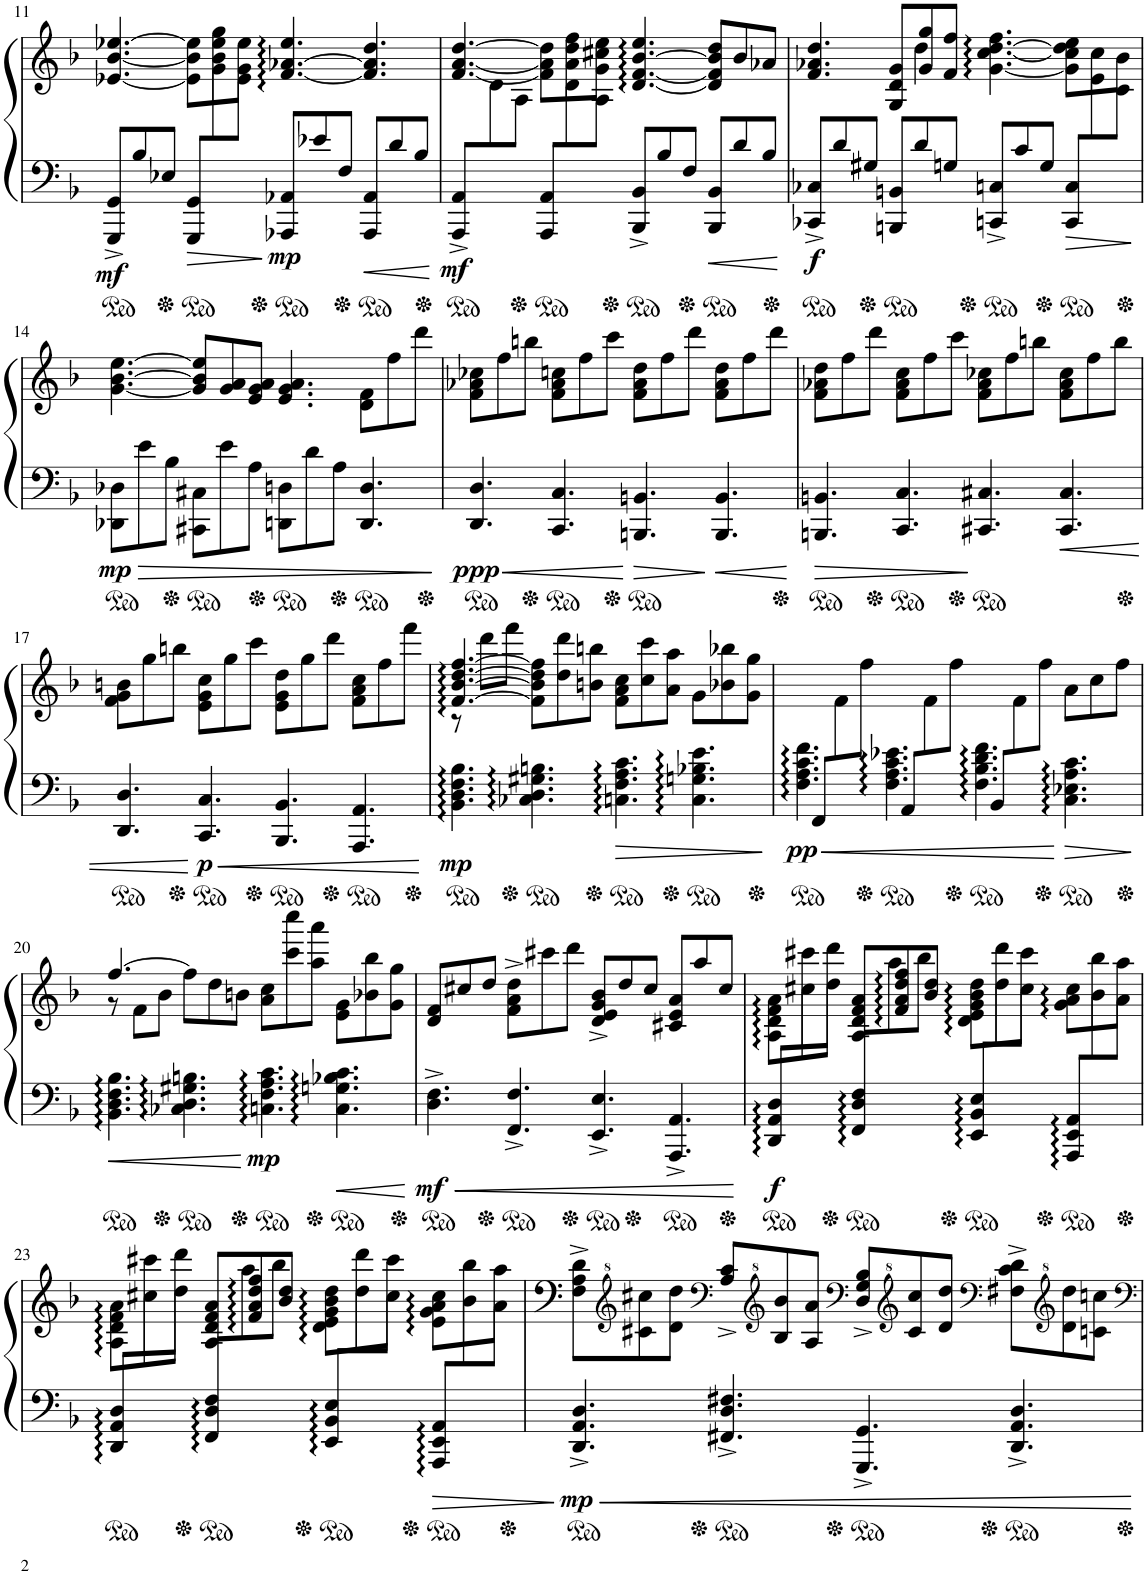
**kern	**kern	**dynam
*part1	*part1	*part1
*staff2	*staff1	*staff1/2
*I"Piano	*	*
*I'Pno.	*	*
!!LO:PB:g=z
*clefF4	*clefG2	*
*k[b-]	*k[b-]	*
*M12/8	*M12/8	*
=11	=11	=11
*	*^	*
!	!	!	!LO:DY:b=2
8GGG/^ 8GG/^L	[4.e-X/ [4.b-/ [4.ee-X/	2ryy	mf
8B-/	.	.	.
8E-X/J	.	.	.
*ped	*	*	*
8GGG/ 8GG/L	8e-\] 8b-\] 8ee-\]L	.	.
!	!	!	!LO:HP:b
4ryy	8b-\ 8ee-\ 8gg\	8g\	>
.	8g\ 8ee-\J	8e-\J	.
*	*Xped	*	*
!	!	!	!LO:DY:n=1:b=2
8AAA-X/ 8AA-X/L	[4.f/ [4.a-X/ 4.ee-/	2.ryy	] mp
8e-X/	.	.	.
8F/J	.	.	.
8AAA-/ 8AA-/L	4.f/] 4.a-/] 4.dd/	.	.
8d/	.	.	.
8B-/J	.	.	.
=12	=12	=12	=12
*ped	*	*	*
!	!	!	!LO:DY:b=2
8AAA/^ 8AA/^L	[4.f/ [4.a/ [4.dd/	8ryy	mf
4ryy	.	8d\	.
.	.	8A\J	.
*ped	*	*	*
*	*Xped	*	*
8AAA/ 8AA/L	8f\] 8a\] 8dd\]L	8ryy	.
4ryy	8a\ 8dd\ 8ff\	8d\	.
.	8g\ 8cc#X\ 8ee\J	8A\J	.
*	*Xped	*	*
8BBB-/^ 8BB-/^L	[4.d/ [4.f/ [4.b-/ 4.ee/	2.ryy	.
8B-/	.	.	.
8F/J	.	.	.
8BBB-/ 8BB-/L	8d/] 8f/] 8b-/] 8dd/L	.	.
8d/	8b-/	.	.
8B-/J	8a-X/J	.	.
=13	=13	=13	=13
*	*	*^	*
!	!	!	!	!LO:DY:b=2
8CC-X/^ 8C-X/^L	4.f/ 4.a-X/ 4.dd/	2ryy	4ryy	f
8d/	.	.	.	.
*	*	*v	*v	*
8G#X/J	.	.	.
8BBBn/ 8BBn/L	8G/ 8d/ 8g/L	.	.
8d/	8g/ 8gg/	4dd\	.
8Gn/J	8f/ 8ff/J	.	.
8CCn/^ 8Cn/^L	[4.g\ [4.cc\ [4.dd\ 4.ff\	2.ryy	.
8c/	.	.	.
8G/J	.	.	.
*ped	*	*	*
8CC/ 8C/L	8g\] 8cc\] 8dd\] 8ee\L	.	.
*	*	*^	*
!	!	!	!	!LO:HP:b
4ryy	8cc\	.	8e\	>
.	8b-\J	.	8c\J	.
*	*v	*v	*v	*
.	.	]
!!LO:LB:g=z
=14	=14	=14
*	*Xped	*
!	!	!LO:DY:b=2
8DD-X\ 8D-X\L	[4.g\ [4.b-\ [4.ee\	mp
8e\	.	.
8B-\J	.	.
8CC#X\ 8C#X\L	8g/] 8b-/] 8ee/]L	.
8e\	8g/ 8a/	.
8A\J	8e/ 8g/ 8a/J	.
8DDn\ 8Dn\L	4.e/ 4.g/ 4.a/	.
8d\	.	.
8A\J	.	.
4.DD/ 4.D/	8d\ 8f\L	.
.	8ff\	.
.	8ddd\J	.
=15	=15	=15
!	!	!LO:DY:b=2
4.DD/ 4.D/	8f\ 8a-X\ 8cc-X\L	ppp
.	8ff\	.
.	8bbn\J	.
4.CC/ 4.C/	8f\ 8a-\ 8ccn\L	.
.	8ff\	.
.	8ccc\J	.
4.BBBn/ 4.BBn/	8f\ 8a-\ 8dd\L	.
.	8ff\	.
.	8ddd\J	.
*ped	*	*
!	!	!LO:HP:b=2
4.BBB/ 4.BB/	8f\ 8a-\ 8dd\L	<
.	8ff\	.
.	8ddd\J	.
=16	=16	=16
4.BBBn/ 4.BBn/	8f\ 8a-X\ 8dd\L	.
*	*Xped	*
.	8ff\	.
.	8ddd\J	[
4.CC/ 4.C/	8f\ 8a-\ 8cc\L	.
.	8ff\	.
.	8ccc\J	.
4.CC#X/ 4.C#X/	8f\ 8a-\ 8cc-X\L	.
.	8ff\	.
.	8bbn\J	.
4.CC#/ 4.C#/	8f\ 8a-\ 8cc-\L	.
.	8ff\	.
.	8bb\J	.
!!LO:LB:g=z
=17	=17	=17
!	!	!LO:HP:b
4.DD/ 4.D/	8f\ 8g\ 8bn\L	<
.	8gg\	.
.	8bbn\J	.
!	!	!LO:DY:n=1:b=2
4.CC/ 4.C/	8e\ 8g\ 8cc\L	[ p
.	8gg\	.
.	8ccc\J	.
4.BBB-/ 4.BB-/	8e\ 8g\ 8dd\L	.
.	8gg\	.
.	8ddd\J	.
*ped	*	*
4.AAA/ 4.AA/	8f\ 8a\ 8cc\L	.
.	8ff\	.
.	8fff\J	.
=18	=18	=18
*	*^	*
!	!	!	!LO:DY:b=2
4.BB-\ 4.D\ 4.F\ 4.B-\	[4.f/ [4.b-/ [4.dd/ [4.ff/	8r	mp
.	.	8ddd\L	.
.	.	8fff\J	.
*	*Xped	*	*
4.C-X\ 4.D\ 4.G#X\ 4.Bn\	8f\] 8b-\] 8dd\] 8ff\]L	1ryy	.
.	8dd\ 8ddd\	.	.
.	8bn\ 8bbn\J	.	.
4.Cn\ 4.F\ 4.A\ 4.c\	8f\ 8a\ 8cc\L	.	.
.	8cc\ 8ccc\	.	.
.	8a\ 8aa\J	.	.
4.C\ 4.Gn\ 4.B-X\ 4.e\	8g\L	.	.
.	8b-X\ 8bb-X\	.	.
.	8g\ 8gg\J	8ryy	.
=19	=19	=19	=19
*^	*	*	*
!	!	!	!	!LO:DY:b=2
*	*	*v	*v	*
8FF/L	4.F\ 4.A\ 4.c\ 4.f\	8ryy	pp
4ryy	.	8f\	.
.	.	8ff\J	.
8AA/L	4.F\ 4.A\ 4.c\ 4.e-X\	8ryy	.
4ryy	.	8f\	.
.	.	8ff\J	.
8BB-/L	4.F\ 4.B-\ 4.d\ 4.f\	8ryy	.
2ryy	.	8f\	.
.	.	8ff\J	.
*ped	*	*	*
!	!	!	!LO:HP:b=2
.	4.C\ 4.E-X\ 4.A\ 4.c\	8a\L	>
.	.	8cc\	.
8ryy	.	8ff\J	.
*v	*v	*	*
!!LO:LB:g=z
=20	=20	=20
*	*^	*
4.BB-\ 4.D\ 4.F\ 4.B-\	[4.ff/	8r	.
.	.	8f\L	.
.	.	8b-\J	.
*	*Xped	*	*
4.C-X\ 4.D\ 4.G#X\ 4.Bn\	8ff\L]	1ryy	.
.	8dd\	.	]
.	8bn\J	.	.
!	!	!	!LO:DY:b=2
4.Cn\ 4.F\ 4.A\ 4.c\	8a\ 8cc\L	.	mp
.	8ccc\ 8cccc\	.	.
.	8aa\ 8aaa\J	.	.
*ped	*	*	*
!	!	!	!LO:HP:b=2
4.C\ 4.Gn\ 4.B-X\ 4.c\	8e\ 8g\L	.	<
.	8b-X\ 8bb-\	.	.
.	8g\ 8gg\J	8ryy	.
=21	=21	=21	=21
!	!	!	!LO:DY:b=2
*	*v	*v	*
4.D\^ 4.F\^	8d/ 8f/L	mf
*	*Xped	*
.	8cc#X/	.
.	8dd/J	[
4.FF/^ 4.F/^	8f\^ 8a\^ 8dd\^L	.
.	8ccc#X\	.
.	8ddd\J	.
4.EE/^ 4.E/^	8d/^ 8e/^ 8g/^ 8b-/^L	.
.	8dd/	.
.	8cc#/J	.
4.AAA/^ 4.AA/^	8c#X/ 8e/ 8a/L	.
.	8aa/	.
.	8cc#/J	.
=22	=22	=22
*ped	*	*
*	*ped	*
*	*^	*
!	!	!	!LO:DY:b=2
8DD/ 8AA/ 8D/L	8A\ 8d\ 8f\ 8a\L	8ryy	f
4ryy	8ccc#X\	8cc#X\	.
.	8ddd\J	8dd\J	.
*ped	*	*	*
*	*Xped	*	*
8FF/ 8D/ 8F/L	8A/ 8d/ 8f/ 8a/L	8ryy	.
4ryy	8f/ 8a/ 8dd/ 8ff/	8aa\	.
.	8b-/ 8dd/J	8bb-\J	.
*ped	*	*	*
*	*Xped	*	*
8EE/ 8BB-/ 8E/L	8d\ 8e\ 8g\ 8b-\ 8dd\L	8ryy	.
4ryy	8ddd\	8dd\	.
.	8ccc#\J	8cc#\J	.
*ped	*	*	*
*	*Xped	*	*
8AAA/ 8EE/ 8AA/L	8g\ 8a\ 8cc#\L	8ryy	.
4ryy	8bb-\	8b-\	.
.	8aa\J	8a\J	.
!!LO:LB:g=z	!!
=23	=23	=23	=23
*ped	*	*	*
*	*Xped	*	*
8DD/ 8AA/ 8D/L	8A\ 8d\ 8f\ 8a\L	8ryy	.
4ryy	8ccc#X\	8cc#X\	.
.	8ddd\J	8dd\J	.
*ped	*	*	*
*	*Xped	*	*
8FF/ 8D/ 8F/L	8A/ 8d/ 8f/ 8a/L	8ryy	.
4ryy	8f/ 8a/ 8dd/ 8ff/	8aa\	.
.	8b-/ 8dd/J	8bb-\J	.
*ped	*	*	*
*	*Xped	*	*
8EE/ 8BB-/ 8E/L	8d\ 8e\ 8g\ 8b-\ 8dd\L	8ryy	.
4ryy	8ddd\	8dd\	.
.	8ccc#\J	8cc#\J	.
*	*Xped	*	*
8AAA/ 8EE/ 8AA/L	8e\ 8g\ 8a\ 8cc#\L	8ryy	.
!	!	!	!LO:HP:b
4ryy	8bb-\	8b-\	>
.	8aa\J	8a\J	.
*	*v	*v	*
.	.	]
=24	=24	=24
*	*Xped	*
!	!	!LO:DY:b=2
4.DD/^ 4.AA/^ 4.D/^	8F\^ 8A\^ 8d\^L	mp
*	*clefG^2	*
.	8cc#X\ 8ccc#X\	.
.	8dd\ 8ddd\J	.
*	*clefF4	*
4.FF#X/^ 4.D/^ 4.F#X/^	8A/^ 8c/^L	.
*	*clefG^2	*
.	8b-/ 8bb-/	.
.	8a/ 8aa/J	.
*	*clefF4	*
4.GGG/^ 4.GG/^	8D/^ 8G/^ 8B-/^L	.
*	*clefG^2	*
.	8cc#/ 8ccc#/	.
.	8dd/ 8ddd/J	.
*	*clefF4	*
4.DD/^ 4.AA/^ 4.D/^	8F#X\^ 8c\^ 8d\^L	.
*	*clefG^2	*
.	8dd\ 8ddd\	.
.	8ccn\ 8cccn\J	.
=	=	=
*-	*-	*-
